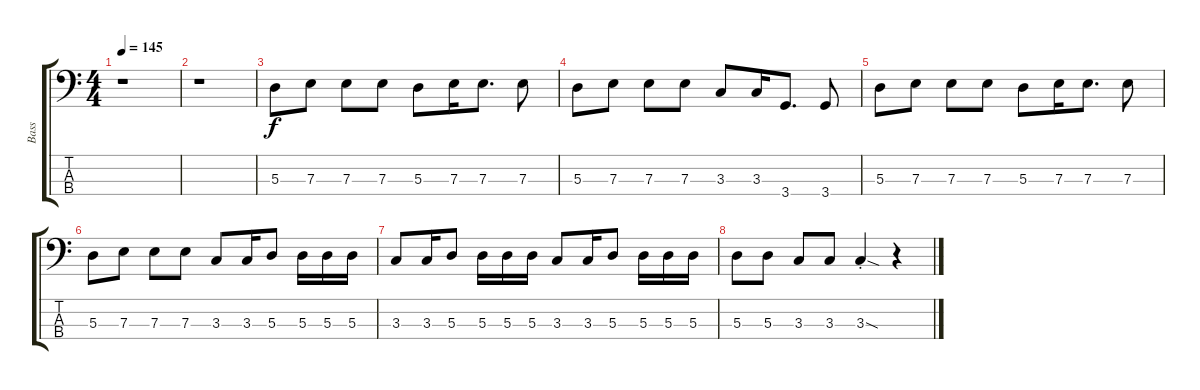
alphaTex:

\track ("Bass" "Bass") {instrument electricbasspick}
\staff {score tabs}
\tuning (G2 D2 A1 E1) {hide}
\ts (4 4)
\tempo 145
\clef f4
\ks c
r.1{dy f} |
r.1 |
5.3.8 7.3.8 7.3.8 7.3.8 5.3.8 7.3.16 7.3.8{d} 7.3.8 |
5.3.8 7.3.8 7.3.8 7.3.8 3.3.8 3.3.16 3.4.8{d} 3.4.8 |
5.3.8 7.3.8 7.3.8 7.3.8 5.3.8 7.3.16 7.3.8{d} 7.3.8 |
5.3.8 7.3.8 7.3.8 7.3.8 3.3.8 3.3.16 5.3.8 5.3.16 5.3.16 5.3.16 |
3.3.8 3.3.16 5.3.8 5.3.16 5.3.16 5.3.16 3.3.8 3.3.16 5.3.8 5.3.16 5.3.16 5.3.16 |
5.3.8 5.3.8 3.3.8 3.3.8 3.3{sod st}.4 r.4
